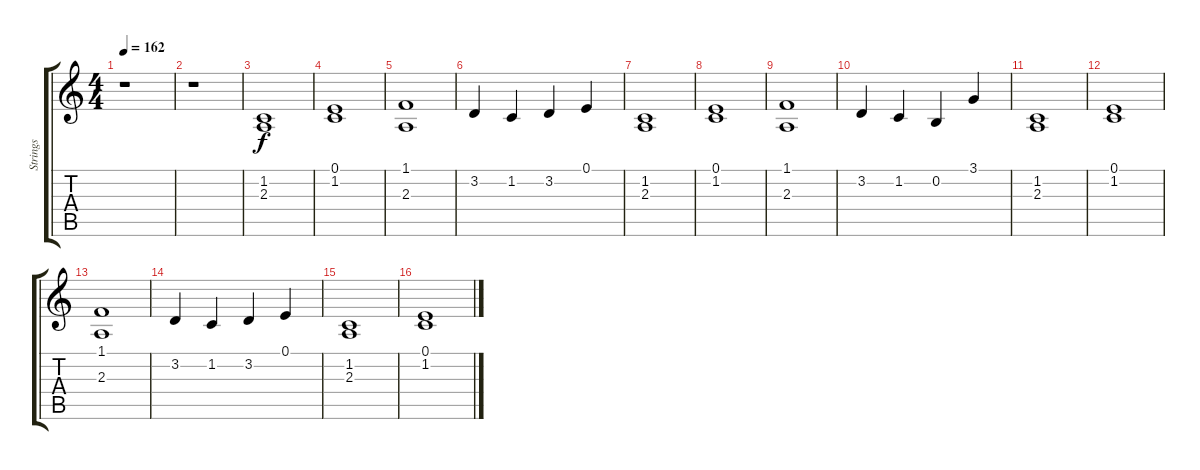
\track ("Strings" "Strings") {instrument stringensemble1}
\staff {score tabs}
\tuning (E4 B3 G3 D3 A2 E2) {hide}
\ts (4 4)
\tempo 162
\clef g2
\ks c
r.1{dy f} |
r.1 |
\section ("" "")
(1.2 2.3).1 |
(0.1 1.2).1 |
(1.1 2.3).1 |
3.2.4 1.2.4 3.2.4 0.1.4 |
(1.2 2.3).1 |
(0.1 1.2).1 |
(1.1 2.3).1 |
3.2.4 1.2.4 0.2.4 3.1.4 |
(1.2 2.3).1 |
(0.1 1.2).1 |
(1.1 2.3).1 |
3.2.4 1.2.4 3.2.4 0.1.4 |
(1.2 2.3).1 |
(0.1 1.2).1
